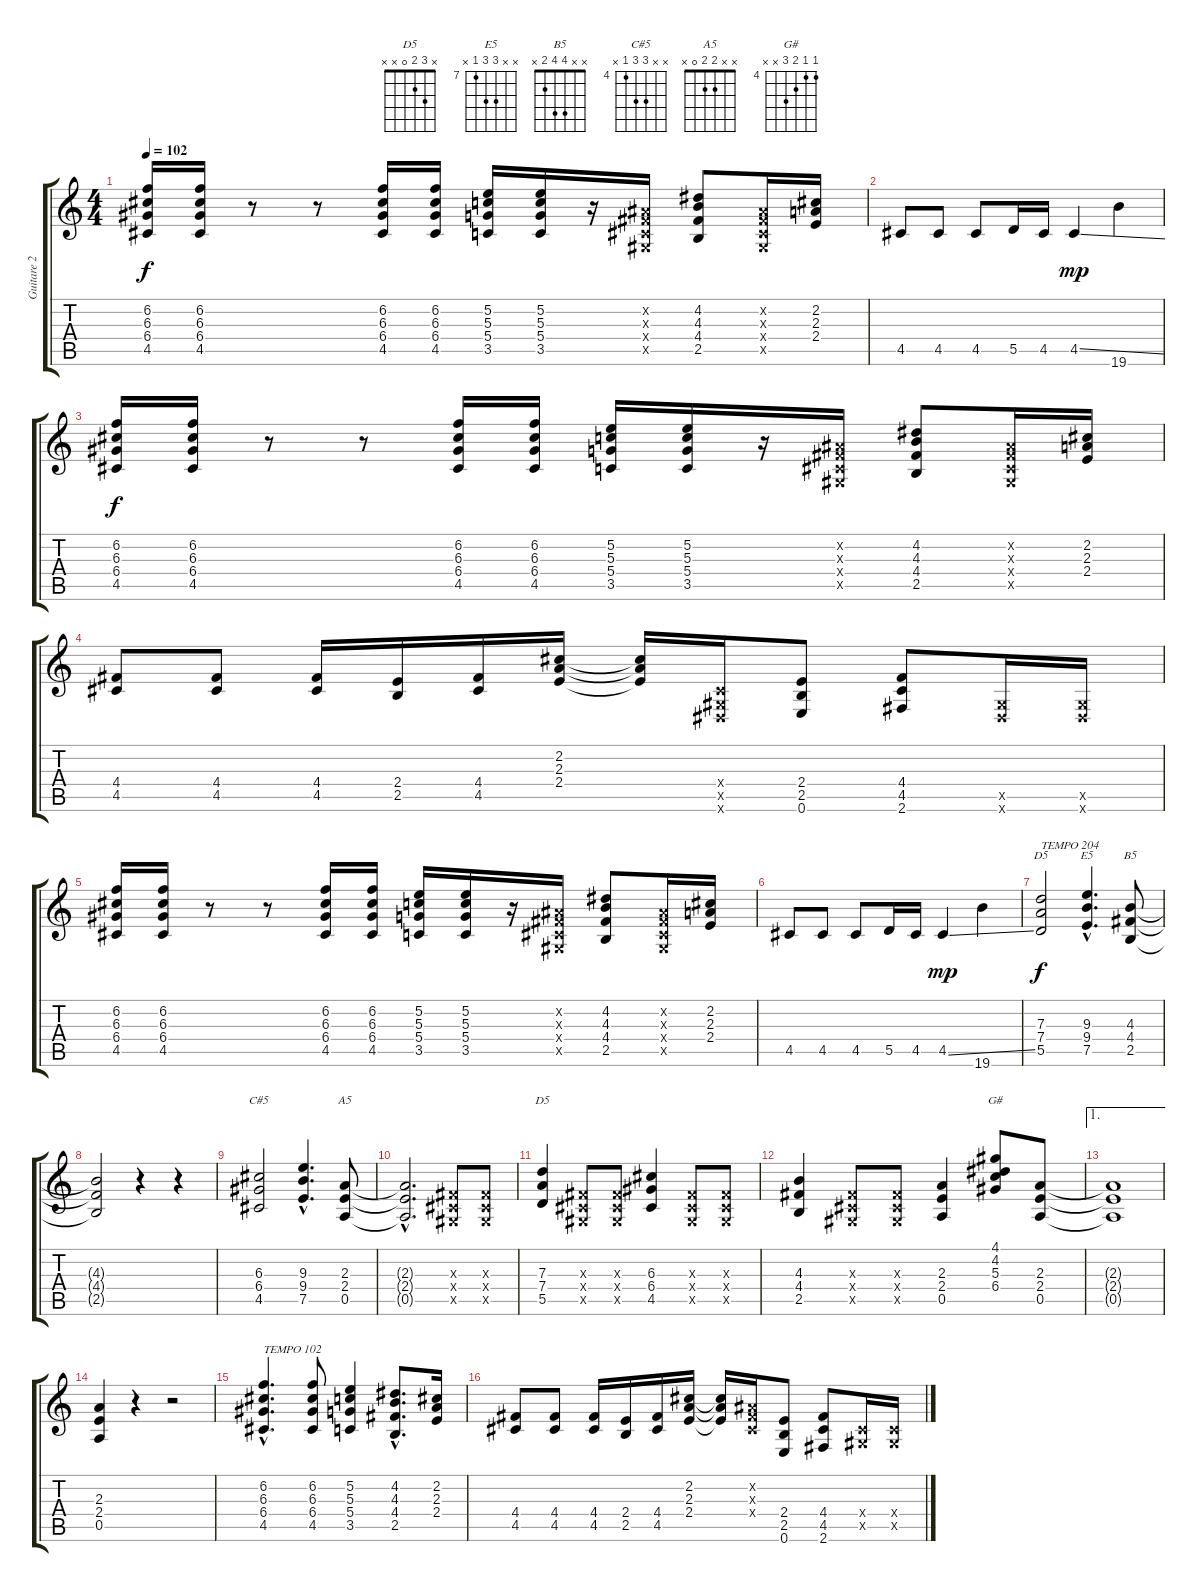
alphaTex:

\track ("Guitare 2" "Guitare 2") {instrument overdrivenguitar}
\staff {score tabs}
\tuning (E4 B3 G3 D3 A2 E2) {hide}
\chord ("D5" x x 7 7 5 x) {firstfret 5}
\chord ("E5" x x 9 9 7 x) {firstfret 7}
\chord ("B5" x x 4 4 2 x)
\chord ("C#5" x x 6 6 4 x) {firstfret 4}
\chord ("A5" x x 2 2 0 x)
\chord ("D5" x 3 2 0 x x)
\chord ("G#" 4 4 5 6 x x) {firstfret 4}
\ts (4 4)
\tempo 102
\clef g2
\ks c
(6.2 6.3 6.4 4.5).16{dy f} (6.2 6.3 6.4 4.5).16 r.8 r.8 (6.2 6.3 6.4 4.5).16 (6.2 6.3 6.4 4.5).16 (5.2 5.3 5.4 3.5).16 (5.2 5.3 5.4 3.5).16 r.16 (-1.2{x} -1.3{x} -1.4{x} -1.5{x}).16 (4.2 4.3 4.4 2.5).8 (-1.2{x} -1.3{x} -1.4{x} -1.5{x}).16 (2.2 2.3 2.4).16 |
4.5.8 4.5.8 4.5.8 5.5.16 4.5.16 4.5{ss}.4{dy mp} 19.6.4 |
(6.2 6.3 6.4 4.5).16{dy f} (6.2 6.3 6.4 4.5).16 r.8 r.8 (6.2 6.3 6.4 4.5).16 (6.2 6.3 6.4 4.5).16 (5.2 5.3 5.4 3.5).16 (5.2 5.3 5.4 3.5).16 r.16 (-1.2{x} -1.3{x} -1.4{x} -1.5{x}).16 (4.2 4.3 4.4 2.5).8 (-1.2{x} -1.3{x} -1.4{x} -1.5{x}).16 (2.2 2.3 2.4).16 |
(4.4 4.5).8 (4.4 4.5).8 (4.4 4.5).16 (2.4 2.5).16 (4.4 4.5).16 (2.2 2.3 2.4).16 (2.2{t} 2.3{t} 2.4{t}).16 (-1.4{x} -1.5{x} -1.6{x}).16 (2.4 2.5 0.6).8 (4.4 4.5 2.6).8 (-1.5{x} -1.6{x}).16 (-1.5{x} -1.6{x}).16 |
(6.2 6.3 6.4 4.5).16 (6.2 6.3 6.4 4.5).16 r.8 r.8 (6.2 6.3 6.4 4.5).16 (6.2 6.3 6.4 4.5).16 (5.2 5.3 5.4 3.5).16 (5.2 5.3 5.4 3.5).16 r.16 (-1.2{x} -1.3{x} -1.4{x} -1.5{x}).16 (4.2 4.3 4.4 2.5).8 (-1.2{x} -1.3{x} -1.4{x} -1.5{x}).16 (2.2 2.3 2.4).16 |
4.5.8 4.5.8 4.5.8 5.5.16 4.5.16 4.5{ss}.4{dy mp} 19.6.4 |
(7.3 7.4 5.5).2{ch "D5" txt "TEMPO 204" dy f} (9.3{hac} 9.4{hac} 7.5{hac}).4{d ch "E5"} (4.3 4.4 2.5).8{ch "B5"} |
(4.3{t} 4.4{t} 2.5{t}).2 r.4 r.4 |
(6.3 6.4 4.5).2{ch "C#5"} (9.3{hac} 9.4{hac} 7.5{hac}).4{d} (2.3 2.4 0.5).8{ch "A5"} |
(2.3{hac t} 2.4{hac t} 0.5{hac t}).2{d} (-1.3{x} -1.4{x} -1.5{x}).8 (-1.3{x} -1.4{x} -1.5{x}).8 |
(7.3 7.4 5.5).4{ch "D5"} (-1.3{x} -1.4{x} -1.5{x}).8 (-1.3{x} -1.4{x} -1.5{x}).8 (6.3 6.4 4.5).4 (-1.3{x} -1.4{x} -1.5{x}).8 (-1.3{x} -1.4{x} -1.5{x}).8 |
(4.3 4.4 2.5).4 (-1.3{x} -1.4{x} -1.5{x}).8 (-1.3{x} -1.4{x} -1.5{x}).8 (2.3 2.4 0.5).4 (4.1 4.2 5.3 6.4).8{ch "G#"} (2.3 2.4 0.5).8 |
\ae 1
(2.3{t} 2.4{t} 0.5{t}).1 |
(2.3 2.4 0.5).4 r.4 r.2 |
(6.2{hac} 6.3{hac} 6.4{hac} 4.5{hac}).4{d txt "TEMPO 102"} (6.2 6.3 6.4 4.5).8 (5.2 5.3 5.4 3.5).4 (4.2{hac} 4.3{hac} 4.4{hac} 2.5{hac}).8{d} (2.2 2.3 2.4).16 |
(4.4 4.5).8 (4.4 4.5).8 (4.4 4.5).16 (2.4 2.5).16 (4.4 4.5).16 (2.2 2.3 2.4).16 (2.2{t} 2.3{t} 2.4{t}).16 (-1.2{x} -1.3{x} -1.4{x}).16 (2.4 2.5 0.6).8 (4.4 4.5 2.6).8 (-1.4{x} -1.5{x}).16 (-1.4{x} -1.5{x}).16
